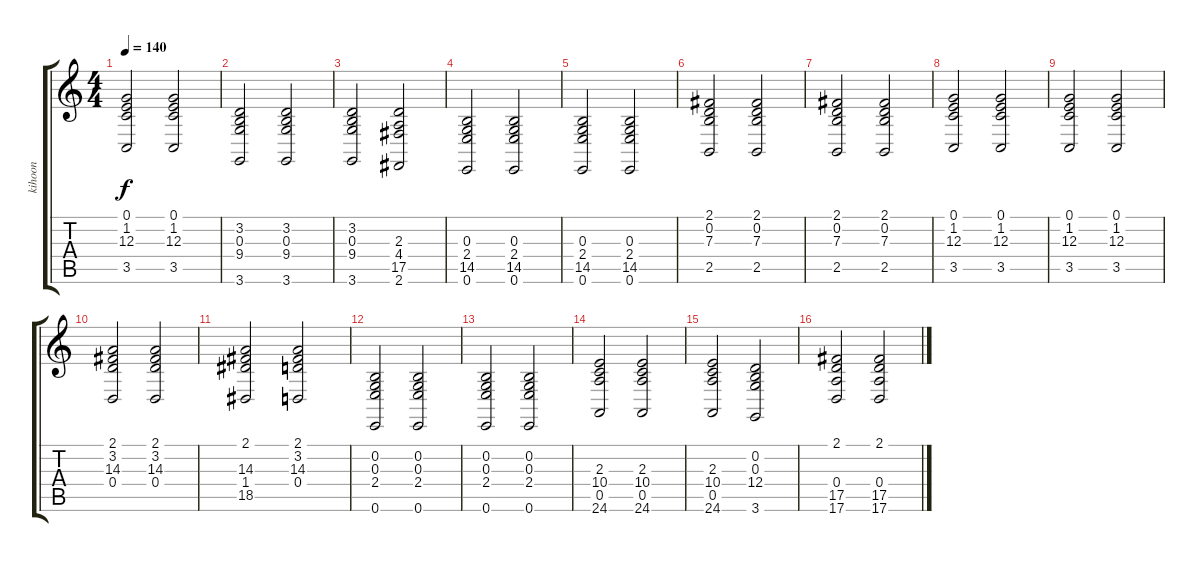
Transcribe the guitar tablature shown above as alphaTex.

\track ("kihoon" "kihoon") {instrument electricgrandpiano}
\staff {score tabs}
\tuning (E4 B3 G3 D3 A2 E2) {hide}
\ts (4 4)
\tempo 140
\clef g2
\ks c
(0.1 1.2 12.3 3.5).2{dy f} (0.1 1.2 12.3 3.5).2 |
(3.2 0.3 9.4 3.6).2 (3.2 0.3 9.4 3.6).2 |
(3.2 0.3 9.4 3.6).2 (2.3 4.4 17.5 2.6).2 |
(0.3 2.4 14.5 0.6).2 (0.3 2.4 14.5 0.6).2 |
(0.3 2.4 14.5 0.6).2 (0.3 2.4 14.5 0.6).2 |
(2.1 0.2 7.3 2.5).2 (2.1 0.2 7.3 2.5).2 |
(2.1 0.2 7.3 2.5).2 (2.1 0.2 7.3 2.5).2 |
(0.1 1.2 12.3 3.5).2 (0.1 1.2 12.3 3.5).2 |
(0.1 1.2 12.3 3.5).2 (0.1 1.2 12.3 3.5).2 |
(2.1 3.2 14.3 0.4).2 (2.1 3.2 14.3 0.4).2 |
(2.1 14.3 1.4 18.5).2 (2.1 3.2 14.3 0.4).2 |
(0.2 0.3 2.4 0.6).2 (0.2 0.3 2.4 0.6).2 |
(0.2 0.3 2.4 0.6).2 (0.2 0.3 2.4 0.6).2 |
(2.3 10.4 0.5 24.6).2 (2.3 10.4 0.5 24.6).2 |
(2.3 10.4 0.5 24.6).2 (0.2 0.3 12.4 3.6).2 |
(2.1 0.4 17.5 17.6).2 (2.1 0.4 17.5 17.6).2
